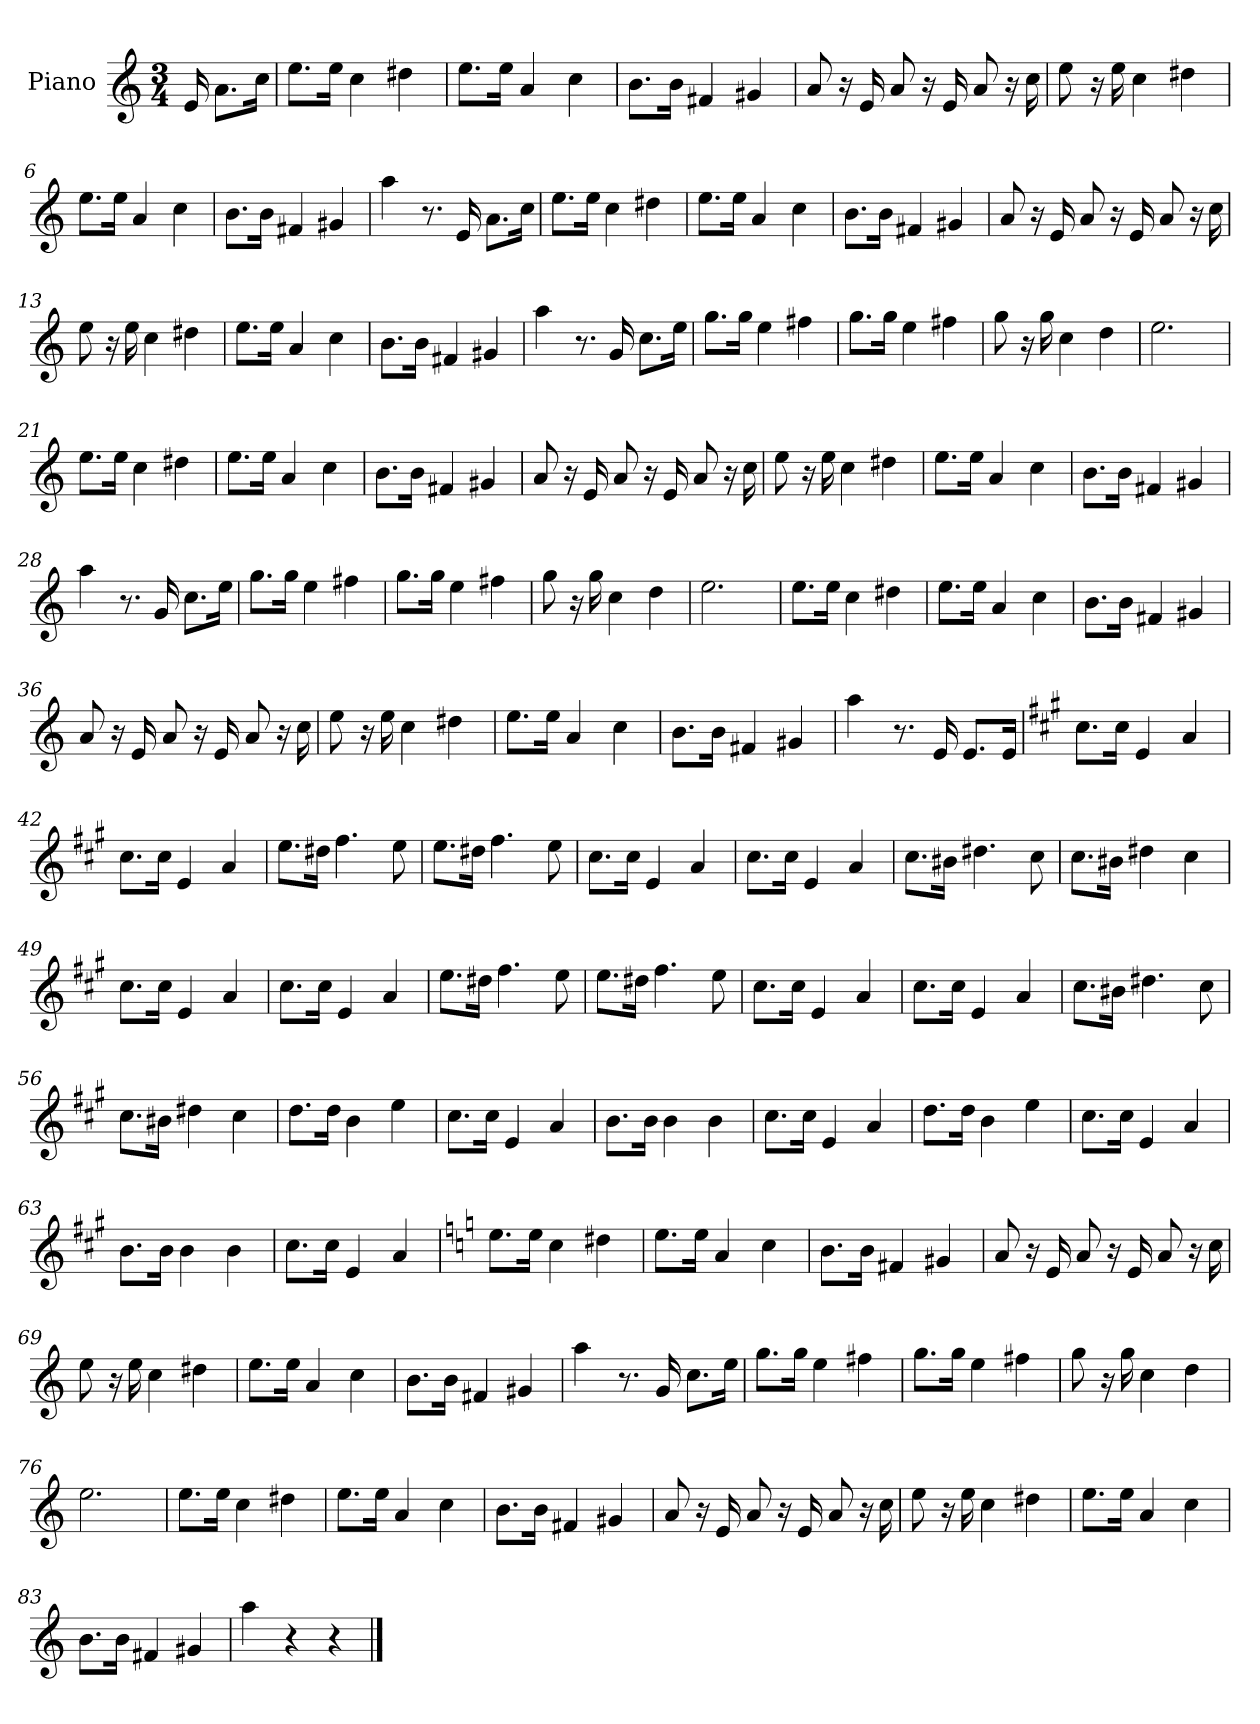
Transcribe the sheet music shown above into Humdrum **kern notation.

**kern
*part1
*staff1
*I"Piano
*I'Pno
*clefG2
*k[]
*a:
*M3/4
*MM116
=
16e
8.a\L
16cc\Jk
=1
8.ee\L
16ee\Jk
4cc
4dd#X
=2
8.ee\L
16ee\Jk
4a
4cc
=3
8.b\L
16b\Jk
4f#X
4g#X
=4
8a
16r
16e
8a
16r
16e
8a
16r
16cc
=5
8ee
16r
16ee
4cc
4dd#X
=6
8.ee\L
16ee\Jk
4a
4cc
=7
8.b\L
16b\Jk
4f#X
4g#X
=8
4aa
8.r
16e
8.a\L
16cc\Jk
=9
8.ee\L
16ee\Jk
4cc
4dd#X
=10
8.ee\L
16ee\Jk
4a
4cc
=11
8.b\L
16b\Jk
4f#X
4g#X
=12
8a
16r
16e
8a
16r
16e
8a
16r
16cc
=13
8ee
16r
16ee
4cc
4dd#X
=14
8.ee\L
16ee\Jk
4a
4cc
=15
8.b\L
16b\Jk
4f#X
4g#X
=16
4aa
8.r
16g
8.cc\L
16ee\Jk
=17
8.gg\L
16gg\Jk
4ee
4ff#X
=18
8.gg\L
16gg\Jk
4ee
4ff#X
=19
8gg
16r
16gg
4cc
4dd
=20
2.ee
=21
8.ee\L
16ee\Jk
4cc
4dd#X
=22
8.ee\L
16ee\Jk
4a
4cc
=23
8.b\L
16b\Jk
4f#X
4g#X
=24
8a
16r
16e
8a
16r
16e
8a
16r
16cc
=25
8ee
16r
16ee
4cc
4dd#X
=26
8.ee\L
16ee\Jk
4a
4cc
=27
8.b\L
16b\Jk
4f#X
4g#X
=28
4aa
8.r
16g
8.cc\L
16ee\Jk
=29
8.gg\L
16gg\Jk
4ee
4ff#X
=30
8.gg\L
16gg\Jk
4ee
4ff#X
=31
8gg
16r
16gg
4cc
4dd
=32
2.ee
=33
8.ee\L
16ee\Jk
4cc
4dd#X
=34
8.ee\L
16ee\Jk
4a
4cc
=35
8.b\L
16b\Jk
4f#X
4g#X
=36
8a
16r
16e
8a
16r
16e
8a
16r
16cc
=37
8ee
16r
16ee
4cc
4dd#X
=38
8.ee\L
16ee\Jk
4a
4cc
=39
8.b\L
16b\Jk
4f#X
4g#X
=40
4aa
8.r
16e
8.e/L
16e/Jk
=41
*k[f#c#g#]
8.cc#\L
16cc#\Jk
4e
4a
=42
8.cc#\L
16cc#\Jk
4e
4a
=43
8.ee\L
16dd#X\Jk
4.ff#
8ee
=44
8.ee\L
16dd#X\Jk
4.ff#
8ee
=45
8.cc#\L
16cc#\Jk
4e
4a
=46
8.cc#\L
16cc#\Jk
4e
4a
=47
8.cc#\L
16b#X\Jk
4.dd#X
8cc#
=48
8.cc#\L
16b#X\Jk
4dd#X
4cc#
=49
8.cc#\L
16cc#\Jk
4e
4a
=50
8.cc#\L
16cc#\Jk
4e
4a
=51
8.ee\L
16dd#X\Jk
4.ff#
8ee
=52
8.ee\L
16dd#X\Jk
4.ff#
8ee
=53
8.cc#\L
16cc#\Jk
4e
4a
=54
8.cc#\L
16cc#\Jk
4e
4a
=55
8.cc#\L
16b#X\Jk
4.dd#X
8cc#
=56
8.cc#\L
16b#X\Jk
4dd#X
4cc#
=57
8.dd\L
16dd\Jk
4b
4ee
=58
8.cc#\L
16cc#\Jk
4e
4a
=59
8.b\L
16b\Jk
4b
4b
=60
8.cc#\L
16cc#\Jk
4e
4a
=61
8.dd\L
16dd\Jk
4b
4ee
=62
8.cc#\L
16cc#\Jk
4e
4a
=63
8.b\L
16b\Jk
4b
4b
=64
8.cc#\L
16cc#\Jk
4e
4a
=65
*k[]
8.ee\L
16ee\Jk
4cc
4dd#X
=66
8.ee\L
16ee\Jk
4a
4cc
=67
8.b\L
16b\Jk
4f#X
4g#X
=68
8a
16r
16e
8a
16r
16e
8a
16r
16cc
=69
8ee
16r
16ee
4cc
4dd#X
=70
8.ee\L
16ee\Jk
4a
4cc
=71
8.b\L
16b\Jk
4f#X
4g#X
=72
4aa
8.r
16g
8.cc\L
16ee\Jk
=73
8.gg\L
16gg\Jk
4ee
4ff#X
=74
8.gg\L
16gg\Jk
4ee
4ff#X
=75
8gg
16r
16gg
4cc
4dd
=76
2.ee
=77
8.ee\L
16ee\Jk
4cc
4dd#X
=78
8.ee\L
16ee\Jk
4a
4cc
=79
8.b\L
16b\Jk
4f#X
4g#X
=80
8a
16r
16e
8a
16r
16e
8a
16r
16cc
=81
8ee
16r
16ee
4cc
4dd#X
=82
8.ee\L
16ee\Jk
4a
4cc
=83
8.b\L
16b\Jk
4f#X
4g#X
=84
4aa
4r
4r
==
*-
